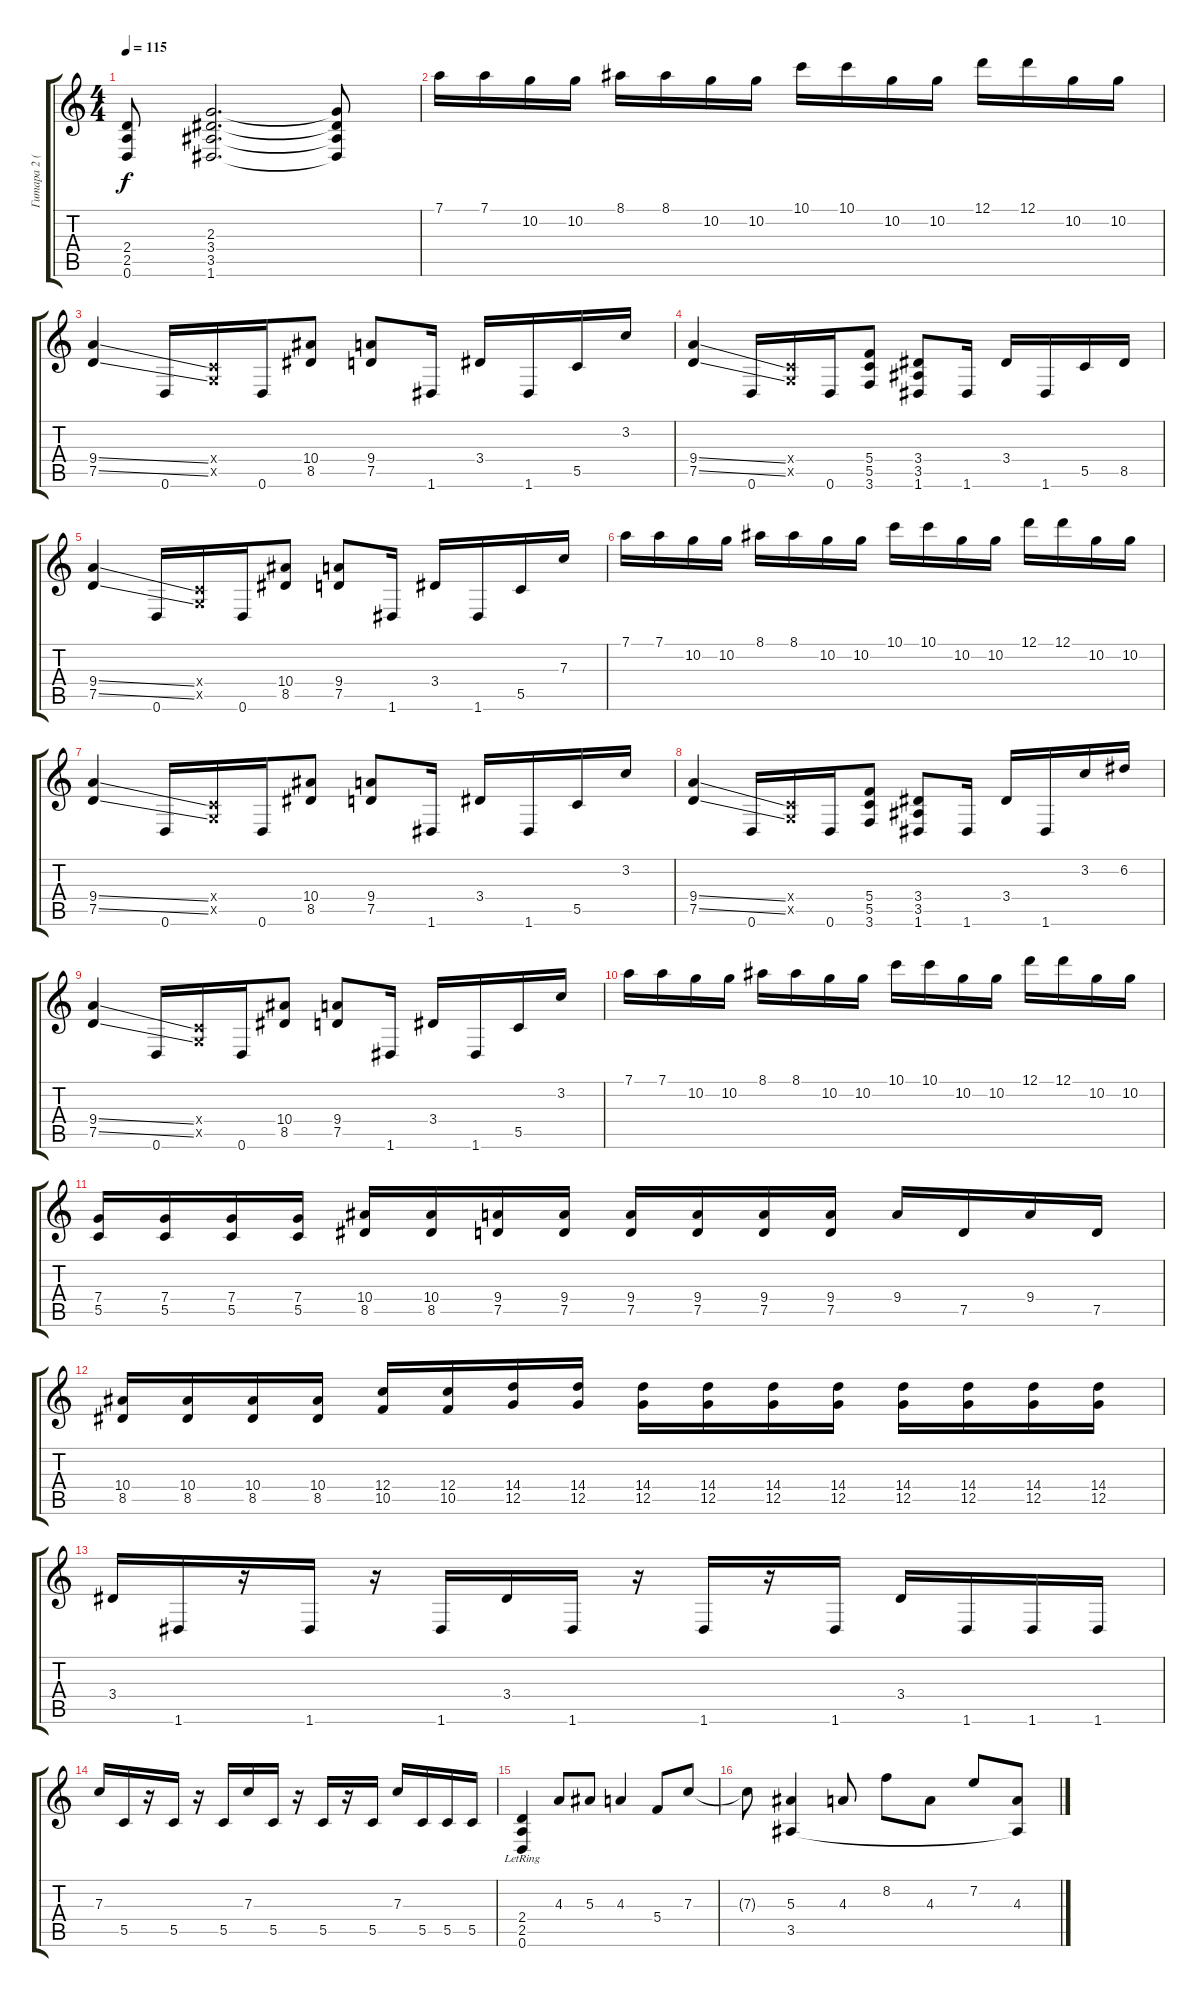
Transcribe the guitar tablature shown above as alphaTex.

\track ("Гитара 2 (2)" "Гитара 2 (") {instrument acousticguitarsteel}
\staff {score tabs}
\tuning (D4 A3 F3 C3 G2 D2) {hide}
\ts (4 4)
\tempo 115
\clef g2
\ks c
(2.4{t} 2.5{t} 0.6{t}).8{dy f} (2.3 3.4 3.5 1.6).2{d} (2.3{t} 3.4{t} 3.5{t} 1.6{t}).8 |
7.1.16 7.1.16 10.2.16 10.2.16 8.1.16 8.1.16 10.2.16 10.2.16 10.1.16 10.1.16 10.2.16 10.2.16 12.1.16 12.1.16 10.2.16 10.2.16 |
(9.4{ss} 7.5{ss}).4 0.6.16 (0.4{x} 0.5{x}).16 0.6.16 (10.4 8.5).8 (9.4 7.5).8 1.6.16 3.4.16 1.6.16 5.5.16 3.2.16 |
(9.4{ss} 7.5{ss}).4 0.6.16 (0.4{x} 0.5{x}).16 0.6.16 (5.4 5.5 3.6).8 (3.4 3.5 1.6).8 1.6.16 3.4.16 1.6.16 5.5.16 8.5.16 |
(9.4{ss} 7.5{ss}).4 0.6.16 (0.4{x} 0.5{x}).16 0.6.16 (10.4 8.5).8 (9.4 7.5).8 1.6.16 3.4.16 1.6.16 5.5.16 7.3.16 |
7.1.16 7.1.16 10.2.16 10.2.16 8.1.16 8.1.16 10.2.16 10.2.16 10.1.16 10.1.16 10.2.16 10.2.16 12.1.16 12.1.16 10.2.16 10.2.16 |
(9.4{ss} 7.5{ss}).4 0.6.16 (0.4{x} 0.5{x}).16 0.6.16 (10.4 8.5).8 (9.4 7.5).8 1.6.16 3.4.16 1.6.16 5.5.16 3.2.16 |
(9.4{ss} 7.5{ss}).4 0.6.16 (0.4{x} 0.5{x}).16 0.6.16 (5.4 5.5 3.6).8 (3.4 3.5 1.6).8 1.6.16 3.4.16 1.6.16 3.2.16 6.2.16 |
(9.4{ss} 7.5{ss}).4 0.6.16 (0.4{x} 0.5{x}).16 0.6.16 (10.4 8.5).8 (9.4 7.5).8 1.6.16 3.4.16 1.6.16 5.5.16 3.2.16 |
7.1.16 7.1.16 10.2.16 10.2.16 8.1.16 8.1.16 10.2.16 10.2.16 10.1.16 10.1.16 10.2.16 10.2.16 12.1.16 12.1.16 10.2.16 10.2.16 |
(7.4 5.5).16 (7.4 5.5).16 (7.4 5.5).16 (7.4 5.5).16 (10.4 8.5).16 (10.4 8.5).16 (9.4 7.5).16 (9.4 7.5).16 (9.4 7.5).16 (9.4 7.5).16 (9.4 7.5).16 (9.4 7.5).16 9.4.16 7.5.16 9.4.16 7.5.16 |
(10.4 8.5).16 (10.4 8.5).16 (10.4 8.5).16 (10.4 8.5).16 (12.4 10.5).16 (12.4 10.5).16 (14.4 12.5).16 (14.4 12.5).16 (14.4 12.5).16 (14.4 12.5).16 (14.4 12.5).16 (14.4 12.5).16 (14.4 12.5).16 (14.4 12.5).16 (14.4 12.5).16 (14.4 12.5).16 |
3.4.16 1.6.16 r.16 1.6.16 r.16 1.6.16 3.4.16 1.6.16 r.16 1.6.16 r.16 1.6.16 3.4.16 1.6.16 1.6.16 1.6.16 |
7.3.16 5.5.16 r.16 5.5.16 r.16 5.5.16 7.3.16 5.5.16 r.16 5.5.16 r.16 5.5.16 7.3.16 5.5.16 5.5.16 5.5.16 |
(2.4{lr} 2.5{lr} 0.6{lr}).4 4.3.8 5.3.8 4.3.4 5.4.8 7.3.8 |
7.3{t}.8 (5.3 3.5).4 4.3.8 8.2.8 4.3.8 7.2.8 (4.3 3.5{t}).8
